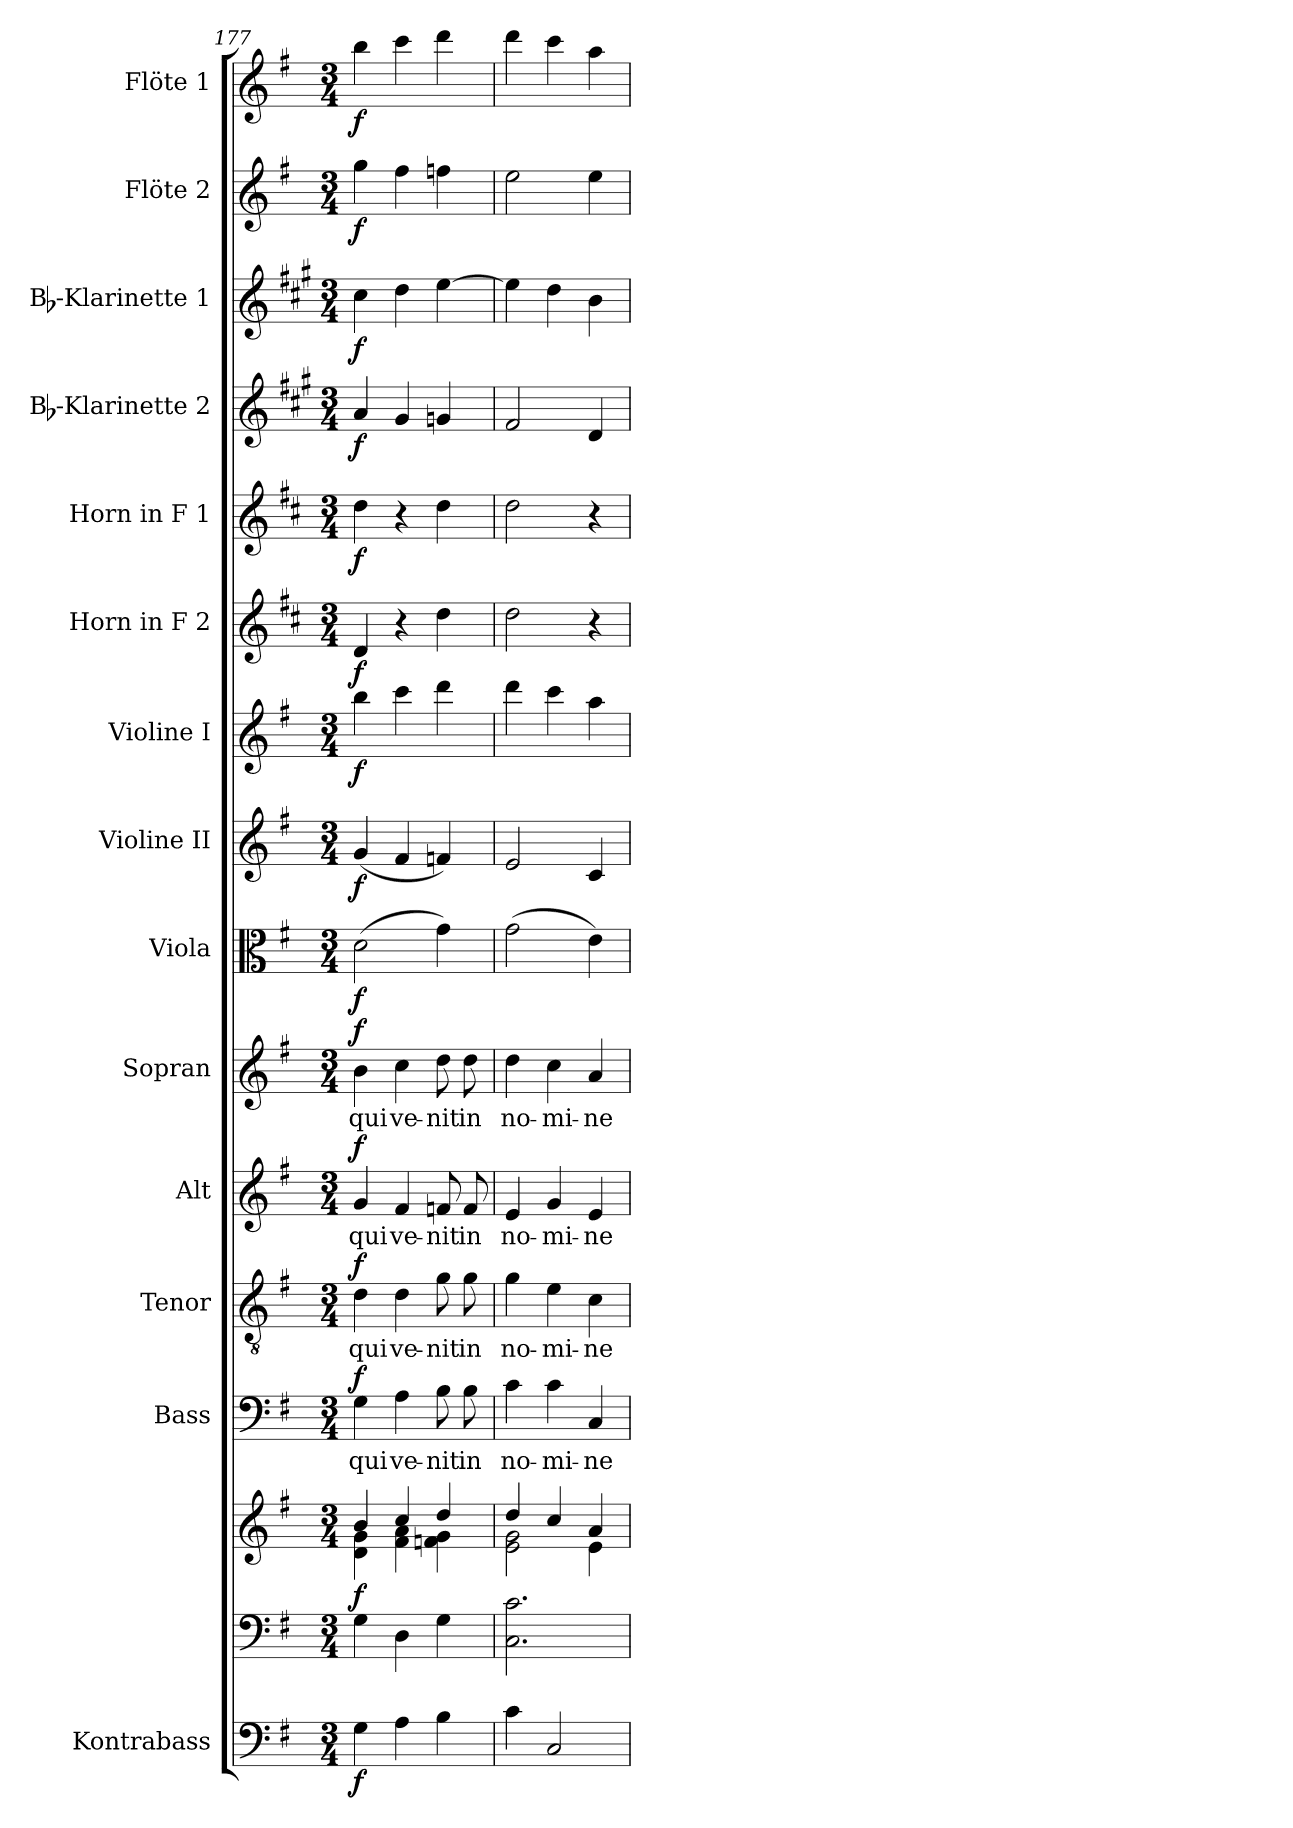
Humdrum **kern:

**kern	**dynam	**kern	**kern	**dynam	**kern	**text	**dynam	**kern	**text	**dynam	**kern	**text	**dynam	**kern	**text	**dynam	**kern	**dynam	**kern	**dynam	**kern	**dynam	**kern	**dynam	**kern	**dynam	**kern	**dynam	**kern	**dynam	**kern	**dynam	**kern	**dynam
*part15	*part15	*part14	*part14	*part14	*part13	*part13	*part13	*part12	*part12	*part12	*part11	*part11	*part11	*part10	*part10	*part10	*part9	*part9	*part8	*part8	*part7	*part7	*part6	*part6	*part5	*part5	*part4	*part4	*part3	*part3	*part2	*part2	*part1	*part1
*staff16	*staff16	*staff15	*staff14	*staff14/15	*staff13	*staff13	*staff13	*staff12	*staff12	*staff12	*staff11	*staff11	*staff11	*staff10	*staff10	*staff10	*staff9	*staff9	*staff8	*staff8	*staff7	*staff7	*staff6	*staff6	*staff5	*staff5	*staff4	*staff4	*staff3	*staff3	*staff2	*staff2	*staff1	*staff1
*I"Kontrabass	*	*	*	*	*I"Bass	*	*	*I"Tenor	*	*	*I"Alt	*	*	*I"Sopran	*	*	*I"Viola	*	*I"Violine II	*	*I"Violine I	*	*I"Horn in F 2	*	*I"Horn in F 1	*	*I"Bb-Klarinette 2	*	*I"Bb-Klarinette 1	*	*I"Flöte 2	*	*I"Flöte 1	*
*I'Kb.	*	*	*	*	*I'B.	*	*	*I'T.	*	*	*I'A.	*	*	*I'S.	*	*	*I'Vla.	*	*I'Vl. II	*	*I'Vl. I	*	*I'Horn 2	*	*I'Horn 1	*	*I'Bb Kl. 2	*	*I'Bb Kl. 1	*	*I'Fl. 2	*	*I'Fl. 1	*
*clefF4	*	*clefF4	*clefG2	*	*clefF4	*	*	*clefGv2	*	*	*clefG2	*	*	*clefG2	*	*	*clefC3	*	*clefG2	*	*clefG2	*	*clefG2	*	*clefG2	*	*clefG2	*	*clefG2	*	*clefG2	*	*clefG2	*
*ITrd7c12	*	*	*	*	*	*	*	*	*	*	*	*	*	*	*	*	*	*	*	*	*	*	*ITrd4c7	*	*ITrd4c7	*	*ITrd1c2	*	*ITrd1c2	*	*	*	*	*
*k[f#]	*	*k[f#]	*k[f#]	*	*k[f#]	*	*	*k[f#]	*	*	*k[f#]	*	*	*k[f#]	*	*	*k[f#]	*	*k[f#]	*	*k[f#]	*	*k[f#]	*	*k[f#]	*	*k[f#]	*	*k[f#]	*	*k[f#]	*	*k[f#]	*
*G:	*	*G:	*G:	*	*G:	*	*	*G:	*	*	*G:	*	*	*G:	*	*	*G:	*	*G:	*	*G:	*	*G:	*	*G:	*	*G:	*	*G:	*	*G:	*	*G:	*
*M3/4	*	*M3/4	*M3/4	*	*M3/4	*	*	*M3/4	*	*	*M3/4	*	*	*M3/4	*	*	*M3/4	*	*M3/4	*	*M3/4	*	*M3/4	*	*M3/4	*	*M3/4	*	*M3/4	*	*M3/4	*	*M3/4	*
=177	=177	=177	=177	=177	=177	=177	=177	=177	=177	=177	=177	=177	=177	=177	=177	=177	=177	=177	=177	=177	=177	=177	=177	=177	=177	=177	=177	=177	=177	=177	=177	=177	=177	=177
*	*	*	*^	*	*	*	*	*	*	*	*	*	*	*	*	*	*	*	*	*	*	*	*	*	*	*	*	*	*	*	*	*	*	*
!	!LO:DY:b	!	!	!	!LO:DY:b	!	!LO:LY:b	!LO:DY:a	!	!LO:LY:b	!LO:DY:a	!	!LO:LY:b	!LO:DY:a	!	!LO:LY:b	!LO:DY:a	!	!LO:DY:b	!	!LO:DY:b	!	!LO:DY:b	!	!LO:DY:b	!	!LO:DY:b	!	!LO:DY:b	!	!LO:DY:b	!	!LO:DY:b	!	!LO:DY:b
4GG\	f	4G\	4b/	4d\ 4g\	f	4G\	qui	f	4d\	qui	f	4g/	qui	f	4b\	qui	f	(>2d\	f	(<4g/	f	4bb\	f	4G/	f	4g\	f	4g/	f	4b\	f	4gg\	f	4bb\	f
!	!	!	!	!	!	!	!LO:LY:b	!	!	!LO:LY:b	!	!	!LO:LY:b	!	!	!LO:LY:b	!	!	!	!	!	!	!	!	!	!	!	!	!	!	!	!	!	!	!
4AA\	.	4D\	4cc/	4f#\ 4a\	.	4A\	ve-	.	4d\	ve-	.	4f#/	ve-	.	4cc\	ve-	.	.	.	4f#/	.	4ccc\	.	4r	.	4r	.	4f#/	.	4cc\	.	4ff#\	.	4ccc\	.
!	!	!	!	!	!	!	!LO:LY:b	!	!	!LO:LY:b	!	!	!LO:LY:b	!	!	!LO:LY:b	!	!	!	!	!	!	!	!	!	!	!	!	!	!	!	!	!	!	!
4BB\	.	4G\	4dd/	4fn\ 4g\	.	8B\	-nit	.	8g\	-nit	.	8fn/	-nit	.	8dd\	-nit	.	4g\)	.	4fn/)	.	4ddd\	.	4g\	.	4g\	.	4fn/	.	[4dd\	.	4ffn\	.	4ddd\	.
!	!	!	!	!	!	!	!LO:LY:b	!	!	!LO:LY:b	!	!	!LO:LY:b	!	!	!LO:LY:b	!	!	!	!	!	!	!	!	!	!	!	!	!	!	!	!	!	!	!
.	.	.	.	.	.	8B\	in	.	8g\	in	.	8f/	in	.	8dd\	in	.	.	.	.	.	.	.	.	.	.	.	.	.	.	.	.	.	.	.
=178	=178	=178	=178	=178	=178	=178	=178	=178	=178	=178	=178	=178	=178	=178	=178	=178	=178	=178	=178	=178	=178	=178	=178	=178	=178	=178	=178	=178	=178	=178	=178	=178	=178	=178	=178
!	!	!	!	!	!	!	!LO:LY:b	!	!	!LO:LY:b	!	!	!LO:LY:b	!	!	!LO:LY:b	!	!	!	!	!	!	!	!	!	!	!	!	!	!	!	!	!	!	!
4C\	.	2.C\ 2.c\	4dd/	2e\ 2g\	.	4c\	no-	.	4g\	no-	.	4e/	no-	.	4dd\	no-	.	(>2g\	.	2e/	.	4ddd\	.	2g\	.	2g\	.	2e/	.	4dd\]	.	2ee\	.	4ddd\	.
!	!	!	!	!	!	!	!LO:LY:b	!	!	!LO:LY:b	!	!	!LO:LY:b	!	!	!LO:LY:b	!	!	!	!	!	!	!	!	!	!	!	!	!	!	!	!	!	!	!
2CC/	.	.	4cc/	.	.	4c\	-mi-	.	4e\	-mi-	.	4g/	-mi-	.	4cc\	-mi-	.	.	.	.	.	4ccc\	.	.	.	.	.	.	.	4cc\	.	.	.	4ccc\	.
!	!	!	!	!	!	!	!LO:LY:b	!	!	!LO:LY:b	!	!	!LO:LY:b	!	!	!LO:LY:b	!	!	!	!	!	!	!	!	!	!	!	!	!	!	!	!	!	!	!
.	.	.	4a/	4e\	.	4C/	-ne	.	4c\	-ne	.	4e/	-ne	.	4a/	-ne	.	4e\)	.	4c/	.	4aa\	.	4r	.	4r	.	4c/	.	4a\	.	4ee\	.	4aa\	.
*	*	*	*v	*v	*	*	*	*	*	*	*	*	*	*	*	*	*	*	*	*	*	*	*	*	*	*	*	*	*	*	*	*	*	*	*
=	=	=	=	=	=	=	=	=	=	=	=	=	=	=	=	=	=	=	=	=	=	=	=	=	=	=	=	=	=	=	=	=	=	=
*-	*-	*-	*-	*-	*-	*-	*-	*-	*-	*-	*-	*-	*-	*-	*-	*-	*-	*-	*-	*-	*-	*-	*-	*-	*-	*-	*-	*-	*-	*-	*-	*-	*-	*-
